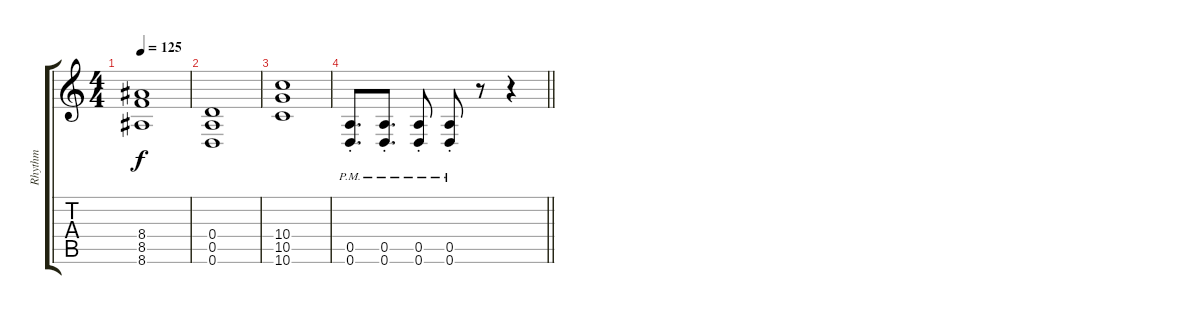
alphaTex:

\track ("Rhythm" "Rhythm") {instrument distortionguitar}
\staff {score tabs}
\tuning (E4 B3 G3 D3 A2 D2) {hide}
\ts (4 4)
\tempo 125
\clef g2
\ks c
(8.4 8.5 8.6).1{dy f} |
(0.4 0.5 0.6).1 |
(10.4 10.5 10.6).1 |
\barLineRight lightlight
(0.5{pm st} 0.6{pm st}).8{d} (0.5{pm st} 0.6{pm st}).8{d} (0.5{pm st} 0.6{pm st}).8 (0.5{pm st} 0.6{pm st}).8 r.8 r.4
